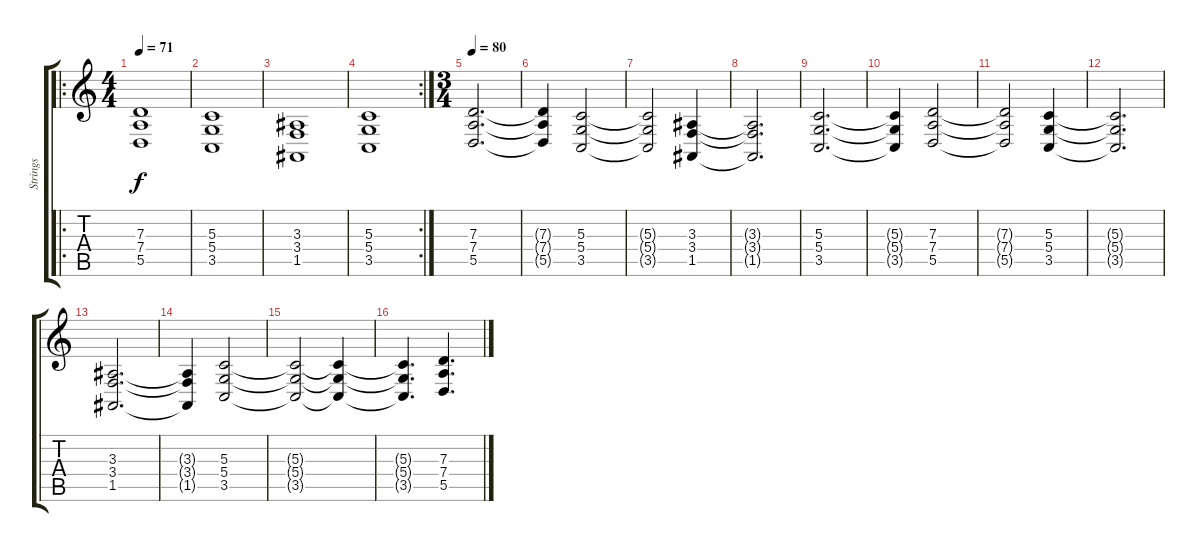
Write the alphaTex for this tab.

\track ("Strings" "Strings") {instrument stringensemble1}
\staff {score tabs}
\tuning (E4 B3 G3 D3 A2 D2) {hide}
\ro
\ts (4 4)
\tempo 71
\clef g2
\ks c
(7.3 7.4 5.5).1{dy f instrument stringensemble1} |
(5.3 5.4 3.5).1 |
(3.3 3.4 1.5).1 |
\rc 2
(5.3 5.4 3.5).1 |
\ts (3 4)
\tempo 80
(7.3 7.4 5.5).2{d} |
(7.3{t} 7.4{t} 5.5{t}).4 (5.3 5.4 3.5).2 |
(5.3{t} 5.4{t} 3.5{t}).2 (3.3 3.4 1.5).4 |
(3.3{t} 3.4{t} 1.5{t}).2{d} |
(5.3 5.4 3.5).2{d} |
(5.3{t} 5.4{t} 3.5{t}).4 (7.3 7.4 5.5).2 |
(7.3{t} 7.4{t} 5.5{t}).2 (5.3 5.4 3.5).4 |
(5.3{t} 5.4{t} 3.5{t}).2{d} |
(3.3 3.4 1.5).2{d} |
(3.3{t} 3.4{t} 1.5{t}).4 (5.3 5.4 3.5).2 |
(5.3{t} 5.4{t} 3.5{t}).2 (5.3{t} 5.4{t} 3.5{t}).4 |
(5.3{t} 5.4{t} 3.5{t}).4{d} (7.3 7.4 5.5).4{d}
